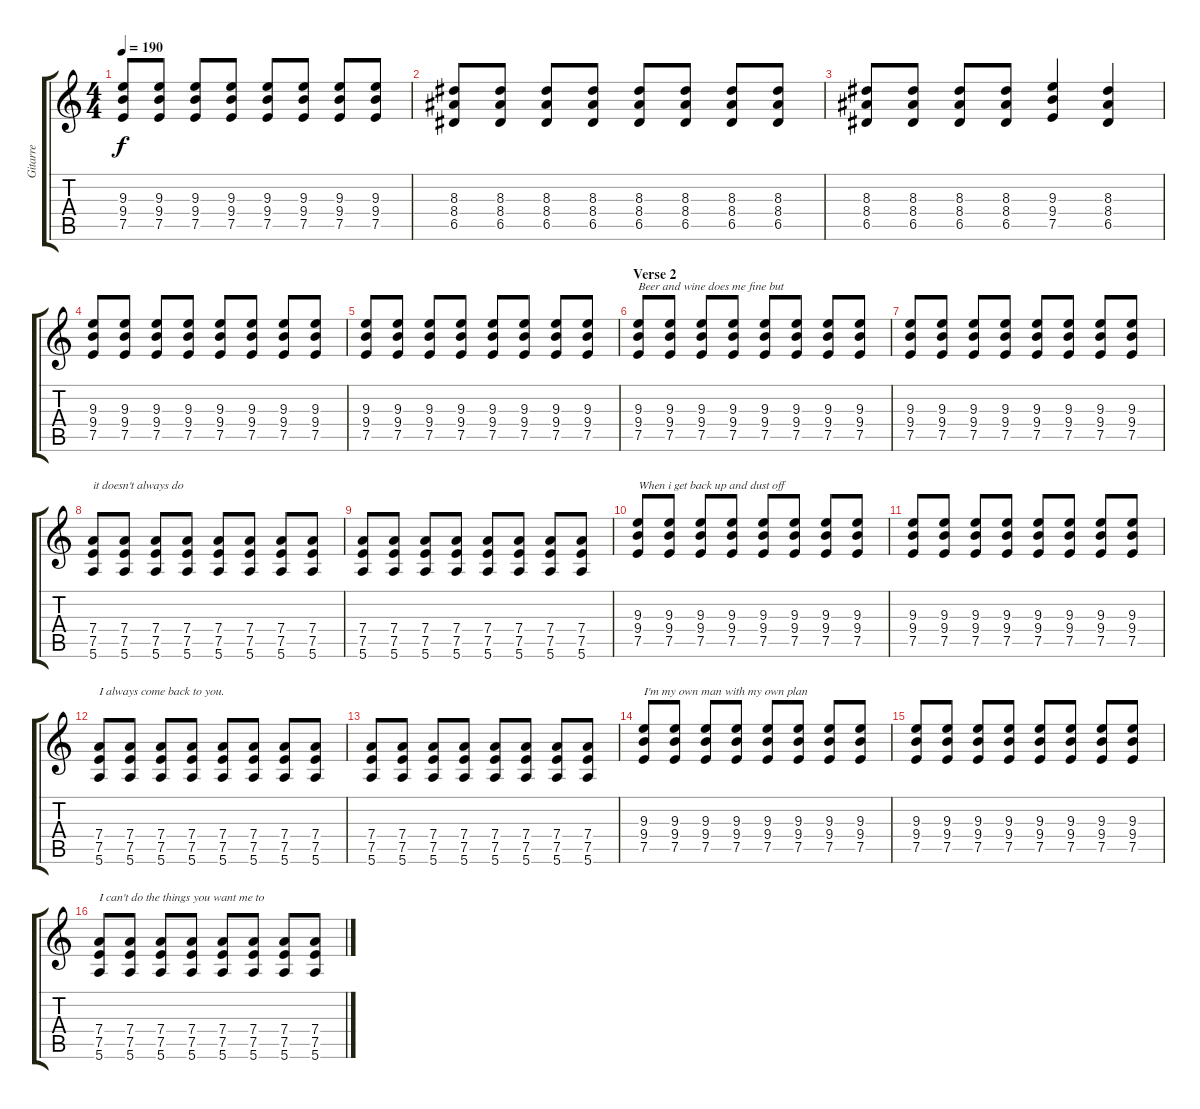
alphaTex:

\track ("Gitarre" "Gitarre") {instrument distortionguitar}
\staff {score tabs}
\tuning (E4 B3 G3 D3 A2 E2) {hide}
\ts (4 4)
\tempo 190
\clef g2
\ks c
(9.3 9.4 7.5).8{dy f} (9.3 9.4 7.5).8 (9.3 9.4 7.5).8 (9.3 9.4 7.5).8 (9.3 9.4 7.5).8 (9.3 9.4 7.5).8 (9.3 9.4 7.5).8 (9.3 9.4 7.5).8 |
(8.3 8.4 6.5).8 (8.3 8.4 6.5).8 (8.3 8.4 6.5).8 (8.3 8.4 6.5).8 (8.3 8.4 6.5).8 (8.3 8.4 6.5).8 (8.3 8.4 6.5).8 (8.3 8.4 6.5).8 |
(8.3 8.4 6.5).8 (8.3 8.4 6.5).8 (8.3 8.4 6.5).8 (8.3 8.4 6.5).8 (9.3 9.4 7.5).4 (8.3 8.4 6.5).4 |
(9.3 9.4 7.5).8 (9.3 9.4 7.5).8 (9.3 9.4 7.5).8 (9.3 9.4 7.5).8 (9.3 9.4 7.5).8 (9.3 9.4 7.5).8 (9.3 9.4 7.5).8 (9.3 9.4 7.5).8 |
(9.3 9.4 7.5).8 (9.3 9.4 7.5).8 (9.3 9.4 7.5).8 (9.3 9.4 7.5).8 (9.3 9.4 7.5).8 (9.3 9.4 7.5).8 (9.3 9.4 7.5).8 (9.3 9.4 7.5).8 |
\section ("" "Verse 2")
(9.3 9.4 7.5).8{txt "Beer and wine does me fine but"} (9.3 9.4 7.5).8 (9.3 9.4 7.5).8 (9.3 9.4 7.5).8 (9.3 9.4 7.5).8 (9.3 9.4 7.5).8 (9.3 9.4 7.5).8 (9.3 9.4 7.5).8 |
(9.3 9.4 7.5).8 (9.3 9.4 7.5).8 (9.3 9.4 7.5).8 (9.3 9.4 7.5).8 (9.3 9.4 7.5).8 (9.3 9.4 7.5).8 (9.3 9.4 7.5).8 (9.3 9.4 7.5).8 |
(7.4 7.5 5.6).8{txt "it doesn't always do"} (7.4 7.5 5.6).8 (7.4 7.5 5.6).8 (7.4 7.5 5.6).8 (7.4 7.5 5.6).8 (7.4 7.5 5.6).8 (7.4 7.5 5.6).8 (7.4 7.5 5.6).8 |
(7.4 7.5 5.6).8 (7.4 7.5 5.6).8 (7.4 7.5 5.6).8 (7.4 7.5 5.6).8 (7.4 7.5 5.6).8 (7.4 7.5 5.6).8 (7.4 7.5 5.6).8 (7.4 7.5 5.6).8 |
(9.3 9.4 7.5).8{txt "When i get back up and dust off"} (9.3 9.4 7.5).8 (9.3 9.4 7.5).8 (9.3 9.4 7.5).8 (9.3 9.4 7.5).8 (9.3 9.4 7.5).8 (9.3 9.4 7.5).8 (9.3 9.4 7.5).8 |
(9.3 9.4 7.5).8 (9.3 9.4 7.5).8 (9.3 9.4 7.5).8 (9.3 9.4 7.5).8 (9.3 9.4 7.5).8 (9.3 9.4 7.5).8 (9.3 9.4 7.5).8 (9.3 9.4 7.5).8 |
(7.4 7.5 5.6).8{txt "I always come back to you."} (7.4 7.5 5.6).8 (7.4 7.5 5.6).8 (7.4 7.5 5.6).8 (7.4 7.5 5.6).8 (7.4 7.5 5.6).8 (7.4 7.5 5.6).8 (7.4 7.5 5.6).8 |
(7.4 7.5 5.6).8 (7.4 7.5 5.6).8 (7.4 7.5 5.6).8 (7.4 7.5 5.6).8 (7.4 7.5 5.6).8 (7.4 7.5 5.6).8 (7.4 7.5 5.6).8 (7.4 7.5 5.6).8 |
(9.3 9.4 7.5).8{txt "I'm my own man with my own plan"} (9.3 9.4 7.5).8 (9.3 9.4 7.5).8 (9.3 9.4 7.5).8 (9.3 9.4 7.5).8 (9.3 9.4 7.5).8 (9.3 9.4 7.5).8 (9.3 9.4 7.5).8 |
(9.3 9.4 7.5).8 (9.3 9.4 7.5).8 (9.3 9.4 7.5).8 (9.3 9.4 7.5).8 (9.3 9.4 7.5).8 (9.3 9.4 7.5).8 (9.3 9.4 7.5).8 (9.3 9.4 7.5).8 |
(7.4 7.5 5.6).8{txt "I can't do the things you want me to"} (7.4 7.5 5.6).8 (7.4 7.5 5.6).8 (7.4 7.5 5.6).8 (7.4 7.5 5.6).8 (7.4 7.5 5.6).8 (7.4 7.5 5.6).8 (7.4 7.5 5.6).8
